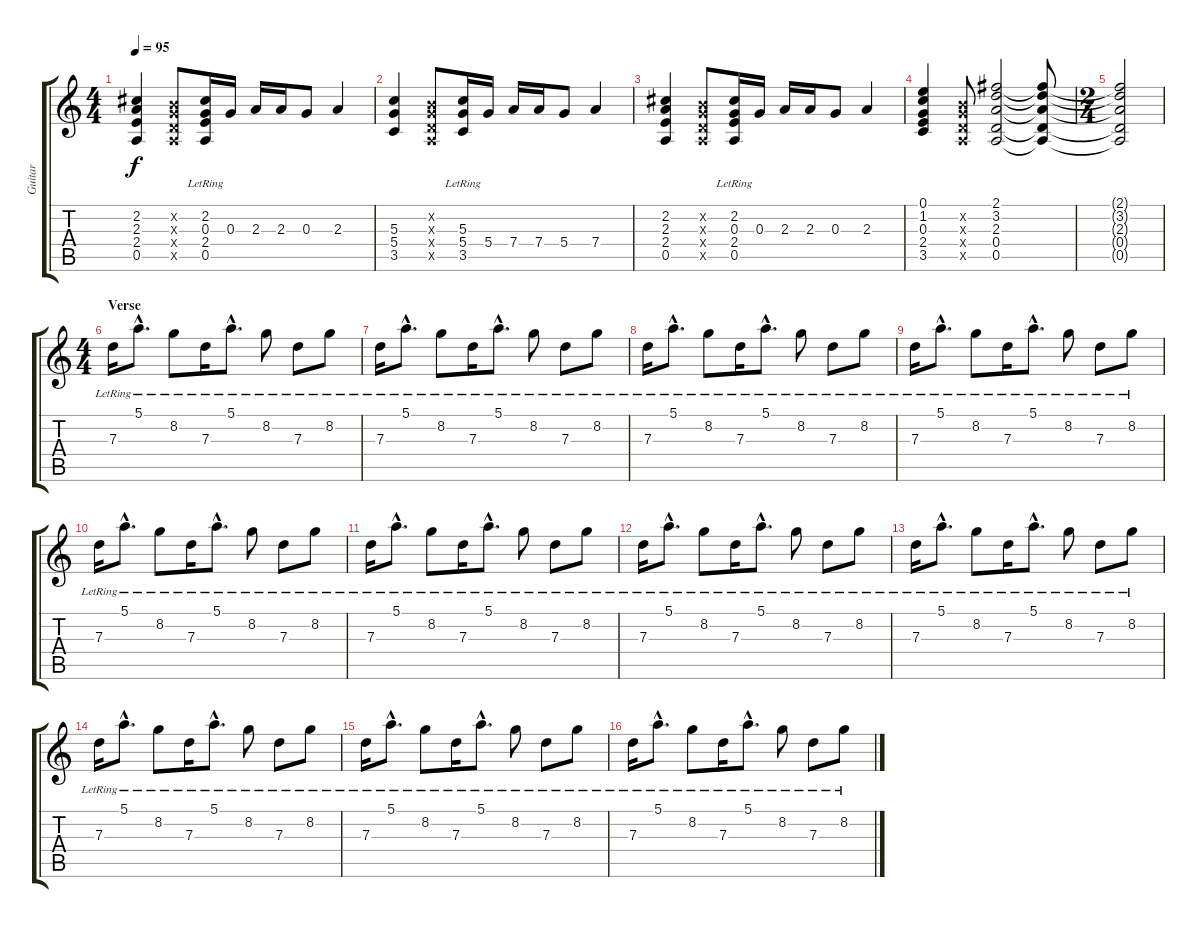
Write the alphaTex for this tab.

\track ("Guitar" "Guitar") {instrument electricguitarjazz}
\staff {score tabs}
\tuning (E4 B3 G3 D3 A2 E2) {hide}
\ts (4 4)
\tempo 95
\clef g2
\ks c
(2.2 2.3 2.4 0.5).4{dy f} (0.2{x} 0.3{x} 0.4{x} 0.5{x}).8 (2.2{lr} 0.3 2.4{lr} 0.5{lr}).16 0.3.16 2.3.16 2.3.16 0.3.8 2.3.4 |
(5.3 5.4 3.5).4 (0.2{x} 0.3{x} 0.4{x} 0.5{x}).8 (5.3{lr} 5.4 3.5{lr}).16 5.4.16 7.4.16 7.4.16 5.4.8 7.4.4 |
(2.2 2.3 2.4 0.5).4 (0.2{x} 0.3{x} 0.4{x} 0.5{x}).8 (2.2{lr} 0.3 2.4{lr} 0.5{lr}).16 0.3.16 2.3.16 2.3.16 0.3.8 2.3.4 |
(0.1 1.2 0.3 2.4 3.5).4 (0.2{x} 0.3{x} 0.4{x} 0.5{x}).8 (2.1 3.2 2.3 0.4 0.5).2 (2.1{t} 3.2{t} 2.3{t} 0.4{t} 0.5{t}).8 |
\ts (2 4)
(2.1{t} 3.2{t} 2.3{t} 0.4{t} 0.5{t}).2 |
\ts (4 4)
\section ("" "Verse")
7.3{lr}.16 5.1{hac lr}.8{d} 8.2{lr}.8 7.3{lr}.16 5.1{hac lr}.8{d} 8.2{lr}.8 7.3{lr}.8 8.2{lr}.8 |
7.3{lr}.16 5.1{hac lr}.8{d} 8.2{lr}.8 7.3{lr}.16 5.1{hac lr}.8{d} 8.2{lr}.8 7.3{lr}.8 8.2{lr}.8 |
7.3{lr}.16 5.1{hac lr}.8{d} 8.2{lr}.8 7.3{lr}.16 5.1{hac lr}.8{d} 8.2{lr}.8 7.3{lr}.8 8.2{lr}.8 |
7.3{lr}.16 5.1{hac lr}.8{d} 8.2{lr}.8 7.3{lr}.16 5.1{hac lr}.8{d} 8.2{lr}.8 7.3{lr}.8 8.2{lr}.8 |
7.3{lr}.16 5.1{hac lr}.8{d} 8.2{lr}.8 7.3{lr}.16 5.1{hac lr}.8{d} 8.2{lr}.8 7.3{lr}.8 8.2{lr}.8 |
7.3{lr}.16 5.1{hac lr}.8{d} 8.2{lr}.8 7.3{lr}.16 5.1{hac lr}.8{d} 8.2{lr}.8 7.3{lr}.8 8.2{lr}.8 |
7.3{lr}.16 5.1{hac lr}.8{d} 8.2{lr}.8 7.3{lr}.16 5.1{hac lr}.8{d} 8.2{lr}.8 7.3{lr}.8 8.2{lr}.8 |
7.3{lr}.16 5.1{hac lr}.8{d} 8.2{lr}.8 7.3{lr}.16 5.1{hac lr}.8{d} 8.2{lr}.8 7.3{lr}.8 8.2{lr}.8 |
7.3{lr}.16 5.1{hac lr}.8{d} 8.2{lr}.8 7.3{lr}.16 5.1{hac lr}.8{d} 8.2{lr}.8 7.3{lr}.8 8.2{lr}.8 |
7.3{lr}.16 5.1{hac lr}.8{d} 8.2{lr}.8 7.3{lr}.16 5.1{hac lr}.8{d} 8.2{lr}.8 7.3{lr}.8 8.2{lr}.8 |
7.3{lr}.16 5.1{hac lr}.8{d} 8.2{lr}.8 7.3{lr}.16 5.1{hac lr}.8{d} 8.2{lr}.8 7.3{lr}.8 8.2{lr}.8
